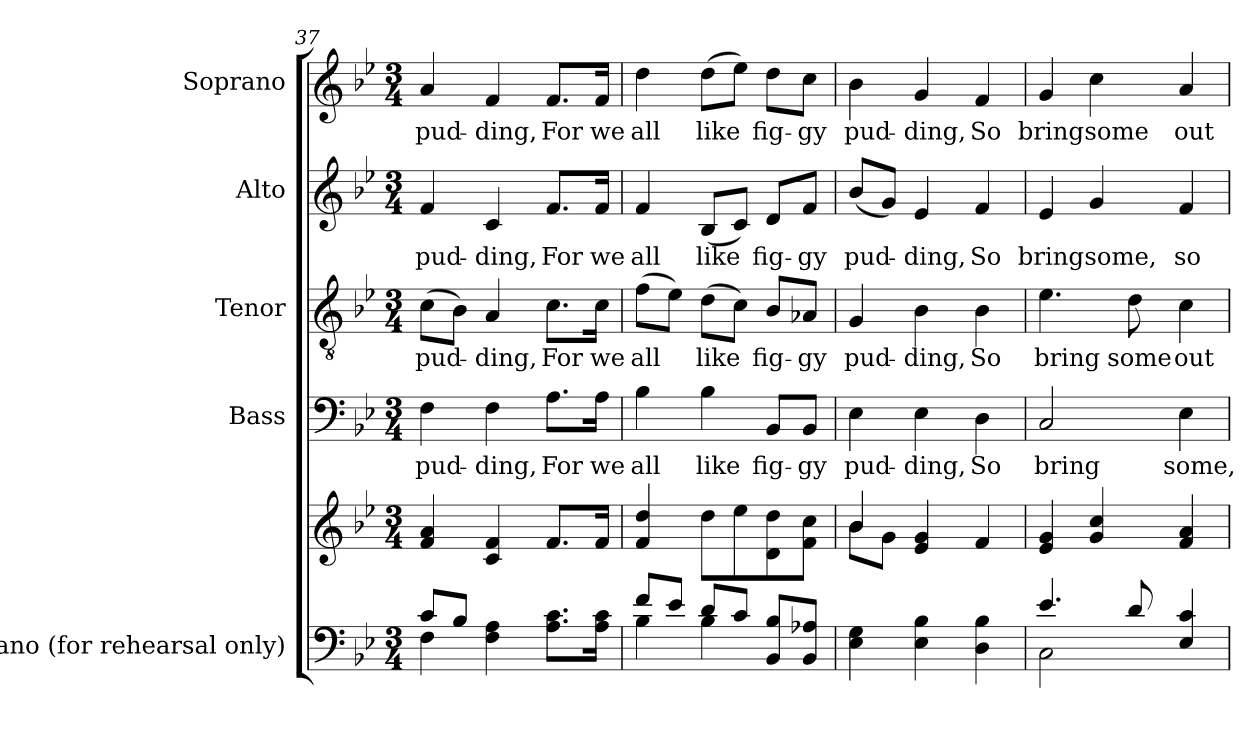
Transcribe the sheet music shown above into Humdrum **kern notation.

**kern	**kern	**kern	**text	**kern	**text	**kern	**text	**kern	**text
*part5	*part5	*part4	*part4	*part3	*part3	*part2	*part2	*part1	*part1
*staff6	*staff5	*staff4	*staff4	*staff3	*staff3	*staff2	*staff2	*staff1	*staff1
*I"Piano (for rehearsal  only)	*	*I"Bass	*	*I"Tenor	*	*I"Alto	*	*I"Soprano	*
*I'Pno.	*	*I'B.	*	*I'T.	*	*I'A.	*	*I'S.	*
*clefF4	*clefG2	*clefF4	*	*clefGv2	*	*clefG2	*	*clefG2	*
*	*	*	*	*ITrd7c12	*	*	*	*	*
*k[b-e-]	*k[b-e-]	*k[b-e-]	*	*k[b-e-]	*	*k[b-e-]	*	*k[b-e-]	*
*B-:	*B-:	*B-:	*	*B-:	*	*B-:	*	*B-:	*
*M3/4	*M3/4	*M3/4	*	*M3/4	*	*M3/4	*	*M3/4	*
=37	=37	=37	=37	=37	=37	=37	=37	=37	=37
*^	*	*	*	*	*	*	*	*	*
!	!	!	!	!LO:LY:b:color=#000000	!	!	!	!	!	!
!	!	!	!	!	!	!LO:LY:b:color=#000000	!	!	!	!
!	!	!	!	!	!	!	!	!LO:LY:b:color=#000000	!	!
!	!	!	!	!	!	!	!	!	!	!LO:LY:b:color=#000000
8ci/L	4Fi\	4fi/ 4ai	4Fi\	pud-	(8Ci\L	pud-	4fi/	pud-	4ai/	pud-
8B-i/J	.	.	.	.	8BB-i\J)	.	.	.	.	.
!	!	!	!	!LO:LY:b:color=#000000	!	!	!	!	!	!
!	!	!	!	!	!	!LO:LY:b:color=#000000	!	!	!	!
!	!	!	!	!	!	!	!	!LO:LY:b:color=#000000	!	!
!	!	!	!	!	!	!	!	!	!	!LO:LY:b:color=#000000
2ryy	4Fi\ 4Ai	4ci/ 4fi	4Fi\	-ding,	4AAi/	-ding,	4ci/	-ding,	4fi/	-ding,
!	!	!	!	!LO:LY:b:color=#000000	!	!	!	!	!	!
!	!	!	!	!	!	!LO:LY:b:color=#000000	!	!	!	!
!	!	!	!	!	!	!	!	!LO:LY:b:color=#000000	!	!
!	!	!	!	!	!	!	!	!	!	!LO:LY:b:color=#000000
.	8.Ai\ 8.ciL	8.fi/L	8.Ai\L	For	8.Ci\L	For	8.fi/L	For	8.fi/L	For
!	!	!	!	!LO:LY:b:color=#000000	!	!	!	!	!	!
!	!	!	!	!	!	!LO:LY:b:color=#000000	!	!	!	!
!	!	!	!	!	!	!	!	!LO:LY:b:color=#000000	!	!
!	!	!	!	!	!	!	!	!	!	!LO:LY:b:color=#000000
.	16Ai\ 16ciJk	16fi/Jk	16Ai\Jk	we	16Ci\Jk	we	16fi/Jk	we	16fi/Jk	we
=38	=38	=38	=38	=38	=38	=38	=38	=38	=38	=38
!	!	!	!	!LO:LY:b:color=#000000	!	!	!	!	!	!
!	!	!	!	!	!	!LO:LY:b:color=#000000	!	!	!	!
!	!	!	!	!	!	!	!	!LO:LY:b:color=#000000	!	!
!	!	!	!	!	!	!	!	!	!	!LO:LY:b:color=#000000
8fi/L	4B-i\	4fi/ 4ddi	4B-i\	all	(8Fi\L	all	4fi/	all	4ddi\	all
8e-i/J	.	.	.	.	8E-i\J)	.	.	.	.	.
!	!	!	!	!LO:LY:b:color=#000000	!	!	!	!	!	!
!	!	!	!	!	!	!LO:LY:b:color=#000000	!	!	!	!
!	!	!	!	!	!	!	!	!LO:LY:b:color=#000000	!	!
!	!	!	!	!	!	!	!	!	!	!LO:LY:b:color=#000000
8di/L	4B-i\	8ddi\L	4B-i\	like	(8Di\L	like	(8B-i/L	like	(8ddi\L	like
8ci/J	.	8ee-i\	.	.	8Ci\J)	.	8ci/J)	.	8ee-i\J)	.
!	!	!	!	!LO:LY:b:color=#000000	!	!	!	!	!	!
!	!	!	!	!	!	!LO:LY:b:color=#000000	!	!	!	!
!	!	!	!	!	!	!	!	!LO:LY:b:color=#000000	!	!
!	!	!	!	!	!	!	!	!	!	!LO:LY:b:color=#000000
4ryy	8BB-i/ 8B-iL	8di\ 8ddi	8BB-i/L	fig-	8BB-i/L	fig-	8di/L	fig-	8ddi\L	fig-
!	!	!	!	!LO:LY:b:color=#000000	!	!	!	!	!	!
!	!	!	!	!	!	!LO:LY:b:color=#000000	!	!	!	!
!	!	!	!	!	!	!	!	!LO:LY:b:color=#000000	!	!
!	!	!	!	!	!	!	!	!	!	!LO:LY:b:color=#000000
.	8BB-i/ 8A-XiJ	8fi\ 8cciJ	8BB-i/J	-gy	8AA-Xi/J	-gy	8fi/J	-gy	8cci\J	-gy
*v	*v	*	*	*	*	*	*	*	*	*
=39	=39	=39	=39	=39	=39	=39	=39	=39	=39
*	*^	*	*	*	*	*	*	*	*
*^	*	*	*	*	*	*	*	*	*	*
!	!	!	!	!	!LO:LY:b:color=#000000	!	!	!	!	!	!
*v	*v	*	*	*	*	*	*	*	*	*	*
*^	*	*	*	*	*	*	*	*	*	*
!	!	!	!	!	!	!	!LO:LY:b:color=#000000	!	!	!	!
*v	*v	*	*	*	*	*	*	*	*	*	*
*^	*	*	*	*	*	*	*	*	*	*
!	!	!	!	!	!	!	!	!	!LO:LY:b:color=#000000	!	!
*v	*v	*	*	*	*	*	*	*	*	*	*
*^	*	*	*	*	*	*	*	*	*	*
!	!	!	!	!	!	!	!	!	!	!	!LO:LY:b:color=#000000
*v	*v	*	*	*	*	*	*	*	*	*	*
4E-i\ 4Gi	4b-i/	8b-i\L	4E-i\	pud-	4GGi/	pud-	(8b-i/L	pud-	4b-i\	pud-
.	.	8gi\J	.	.	.	.	8gi/J)	.	.	.
!	!	!	!	!LO:LY:b:color=#000000	!	!	!	!	!	!
!	!	!	!	!	!	!LO:LY:b:color=#000000	!	!	!	!
!	!	!	!	!	!	!	!	!LO:LY:b:color=#000000	!	!
!	!	!	!	!	!	!	!	!	!	!LO:LY:b:color=#000000
4E-i\ 4B-i	2ryy	4e-i/ 4gi	4E-i\	-ding,	4BB-i\	-ding,	4e-i/	-ding,	4gi/	-ding,
!	!	!	!	!LO:LY:b:color=#000000	!	!	!	!	!	!
!	!	!	!	!	!	!LO:LY:b:color=#000000	!	!	!	!
!	!	!	!	!	!	!	!	!LO:LY:b:color=#000000	!	!
!	!	!	!	!	!	!	!	!	!	!LO:LY:b:color=#000000
4Di\ 4B-i	.	4fi/	4Di\	So	4BB-i\	So	4fi/	So	4fi/	So
*	*v	*v	*	*	*	*	*	*	*	*
!!LO:PB:g=z
=40	=40	=40	=40	=40	=40	=40	=40	=40	=40
*^	*	*	*	*	*	*	*	*	*
*	*	*^	*	*	*	*	*	*	*	*
!	!	!	!	!	!LO:LY:b:color=#000000	!	!	!	!	!	!
*	*	*v	*v	*	*	*	*	*	*	*	*
*	*	*^	*	*	*	*	*	*	*	*
!	!	!	!	!	!	!	!LO:LY:b:color=#000000	!	!	!	!
*	*	*v	*v	*	*	*	*	*	*	*	*
*	*	*^	*	*	*	*	*	*	*	*
!	!	!	!	!	!	!	!	!	!LO:LY:b:color=#000000	!	!
*	*	*v	*v	*	*	*	*	*	*	*	*
*	*	*^	*	*	*	*	*	*	*	*
!	!	!	!	!	!	!	!	!	!	!	!LO:LY:b:color=#000000
*	*	*v	*v	*	*	*	*	*	*	*	*
4.e-i/	2Ci\	4e-i/ 4gi	2Ci/	bring	4.E-i\	bring	4e-i/	bring	4gi/	bring
!	!	!	!	!	!	!	!	!LO:LY:b:color=#000000	!	!
!	!	!	!	!	!	!	!	!	!	!LO:LY:b:color=#000000
.	.	4gi/ 4cci	.	.	.	.	4gi/	some,	4cci\	some
!	!	!	!	!	!	!LO:LY:b:color=#000000	!	!	!	!
8di/	.	.	.	.	8Di\	some	.	.	.	.
!	!	!	!	!LO:LY:b:color=#000000	!	!	!	!	!	!
!	!	!	!	!	!	!LO:LY:b:color=#000000	!	!	!	!
!	!	!	!	!	!	!	!	!LO:LY:b:color=#000000	!	!
!	!	!	!	!	!	!	!	!	!	!LO:LY:b:color=#000000
4E-i/ 4ci	4ryy	4fi/ 4ai	4E-i\	some,	4Ci\	out	4fi/	so	4ai/	out
*v	*v	*	*	*	*	*	*	*	*	*
=	=	=	=	=	=	=	=	=	=
*-	*-	*-	*-	*-	*-	*-	*-	*-	*-
